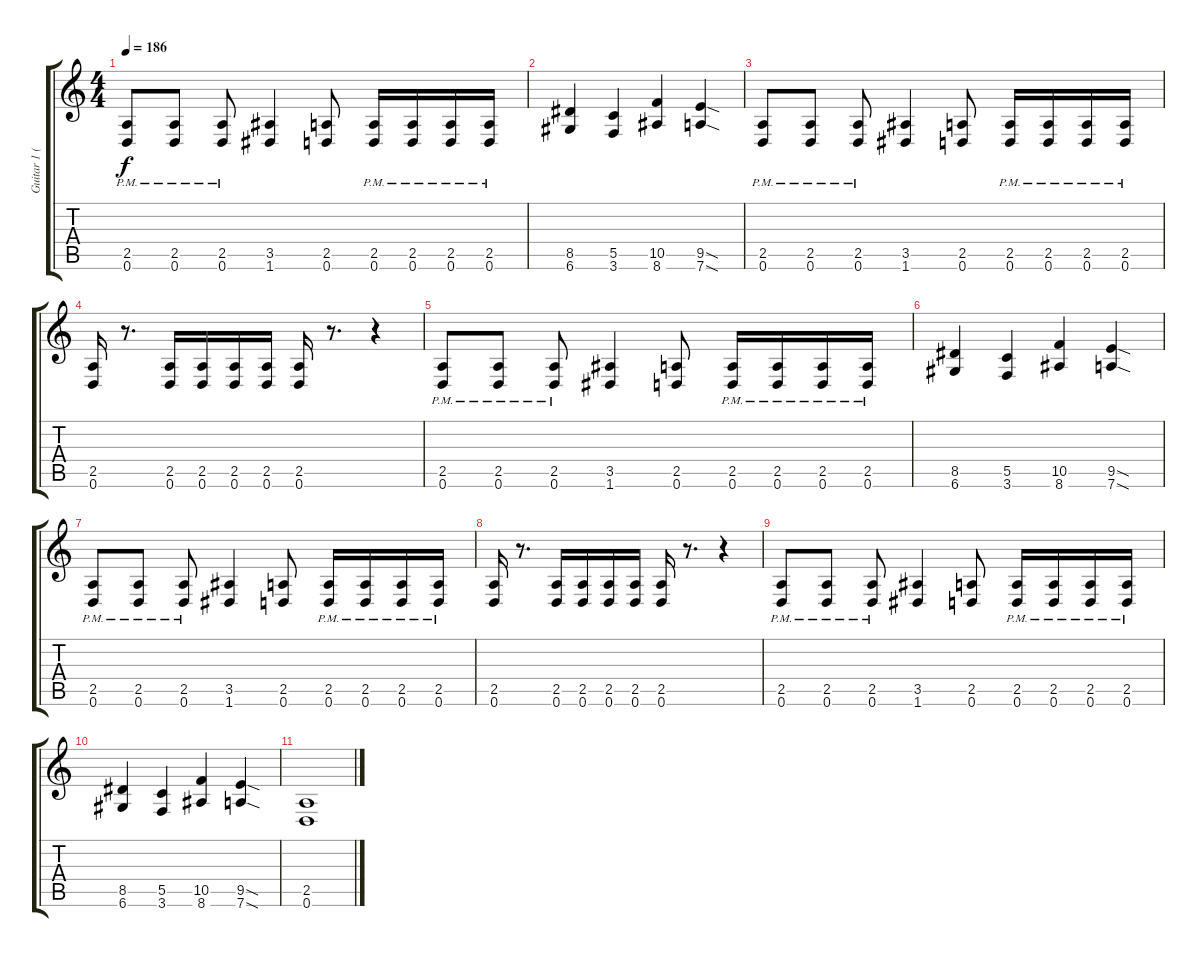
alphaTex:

\track ("Guitar 1 (Post)" "Guitar 1 (") {instrument distortionguitar}
\staff {score tabs}
\tuning (D4 A3 F3 C3 G2 D2) {hide}
\ts (4 4)
\tempo 186
\clef g2
\ks c
(2.5{pm} 0.6{pm}).8{dy f} (2.5{pm} 0.6{pm}).8 (2.5{pm} 0.6{pm}).8 (3.5 1.6).4 (2.5 0.6).8 (2.5{pm} 0.6{pm}).16 (2.5{pm} 0.6{pm}).16 (2.5{pm} 0.6{pm}).16 (2.5{pm} 0.6{pm}).16 |
(8.5 6.6).4 (5.5 3.6).4 (10.5 8.6).4 (9.5{sod} 7.6{sod}).4 |
(2.5{pm} 0.6{pm}).8 (2.5{pm} 0.6{pm}).8 (2.5{pm} 0.6{pm}).8 (3.5 1.6).4 (2.5 0.6).8 (2.5{pm} 0.6{pm}).16 (2.5{pm} 0.6{pm}).16 (2.5{pm} 0.6{pm}).16 (2.5{pm} 0.6{pm}).16 |
(2.5 0.6).16 r.8{d} (2.5 0.6).16 (2.5 0.6).16 (2.5 0.6).16 (2.5 0.6).16 (2.5 0.6).16 r.8{d} r.4 |
(2.5{pm} 0.6{pm}).8 (2.5{pm} 0.6{pm}).8 (2.5{pm} 0.6{pm}).8 (3.5 1.6).4 (2.5 0.6).8 (2.5{pm} 0.6{pm}).16 (2.5{pm} 0.6{pm}).16 (2.5{pm} 0.6{pm}).16 (2.5{pm} 0.6{pm}).16 |
(8.5 6.6).4 (5.5 3.6).4 (10.5 8.6).4 (9.5{sod} 7.6{sod}).4 |
(2.5{pm} 0.6{pm}).8 (2.5{pm} 0.6{pm}).8 (2.5{pm} 0.6{pm}).8 (3.5 1.6).4 (2.5 0.6).8 (2.5{pm} 0.6{pm}).16 (2.5{pm} 0.6{pm}).16 (2.5{pm} 0.6{pm}).16 (2.5{pm} 0.6{pm}).16 |
(2.5 0.6).16 r.8{d} (2.5 0.6).16 (2.5 0.6).16 (2.5 0.6).16 (2.5 0.6).16 (2.5 0.6).16 r.8{d} r.4 |
(2.5{pm} 0.6{pm}).8 (2.5{pm} 0.6{pm}).8 (2.5{pm} 0.6{pm}).8 (3.5 1.6).4 (2.5 0.6).8 (2.5{pm} 0.6{pm}).16 (2.5{pm} 0.6{pm}).16 (2.5{pm} 0.6{pm}).16 (2.5{pm} 0.6{pm}).16 |
(8.5 6.6).4 (5.5 3.6).4 (10.5 8.6).4 (9.5{sod} 7.6{sod}).4 |
(2.5 0.6).1
